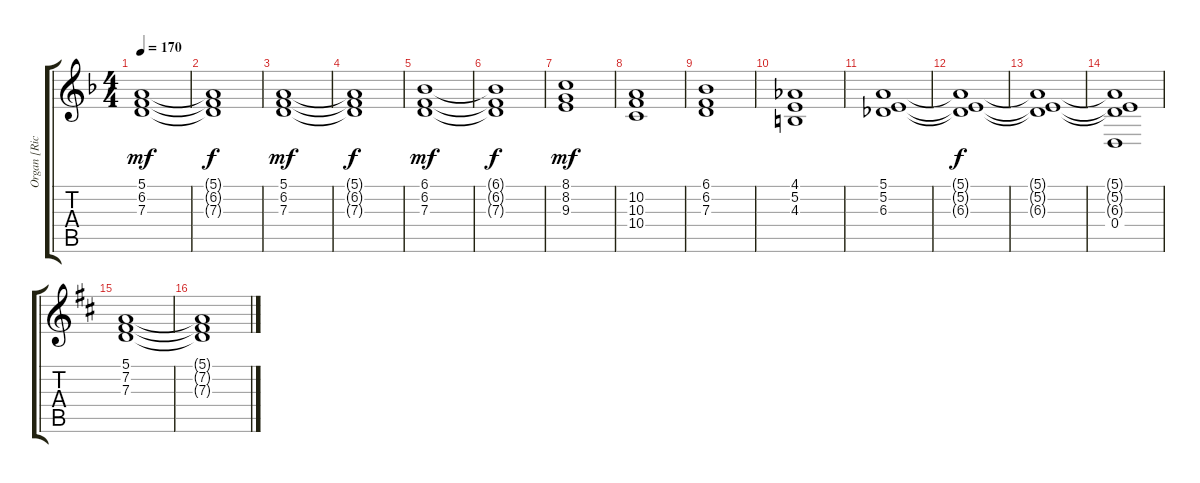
\track ("Organ [Richard Wright]" "Organ [Ric") {instrument drawbarorgan}
\staff {score tabs}
\tuning (E4 B3 G3 D3 A2 E2) {hide}
\ts (4 4)
\tempo 170
\clef g2
\ks dminor
(5.1 6.2 7.3).1{dy mf} |
(5.1{t} 6.2{t} 7.3{t}).1{dy f} |
(5.1 6.2 7.3).1{dy mf} |
(5.1{t} 6.2{t} 7.3{t}).1{dy f} |
(6.1 6.2 7.3).1{dy mf} |
(6.1{t} 6.2{t} 7.3{t}).1{dy f} |
(8.1 8.2 9.3).1{dy mf} |
(10.2 10.3 10.4).1 |
(6.1 6.2 7.3).1 |
(4.1 5.2 4.3).1 |
(5.1 5.2 6.3).1 |
(5.1{t} 5.2{t} 6.3{t}).1{dy f} |
(5.1{t} 5.2{t} 6.3{t}).1 |
(5.1{t} 5.2{t} 6.3{t} 0.4).1 |
\ks d
(5.1 7.2 7.3).1 |
(5.1{t} 7.2{t} 7.3{t}).1
